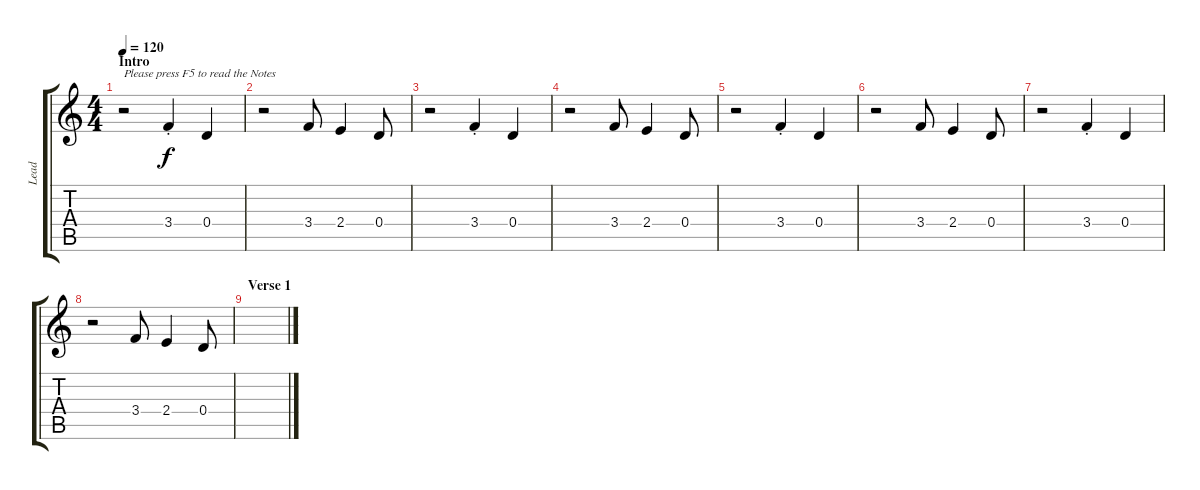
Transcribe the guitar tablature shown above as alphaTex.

\track ("Lead" "Lead") {instrument electricguitarjazz}
\staff {score tabs}
\tuning (E4 B3 G3 D3 A2 E2) {hide}
\ts (4 4)
\section ("" "Intro")
\tempo 120
\clef g2
\ks c
r.2{txt "Please press F5 to read the Notes" dy f instrument electricguitarjazz} 3.4{st}.4 0.4.4 |
r.2 3.4.8 2.4.4 0.4.8 |
r.2 3.4{st}.4 0.4.4 |
r.2 3.4.8 2.4.4 0.4.8 |
r.2 3.4{st}.4 0.4.4 |
r.2 3.4.8 2.4.4 0.4.8 |
r.2 3.4{st}.4 0.4.4 |
r.2 3.4.8 2.4.4 0.4.8 |
\section ("" "Verse 1")
